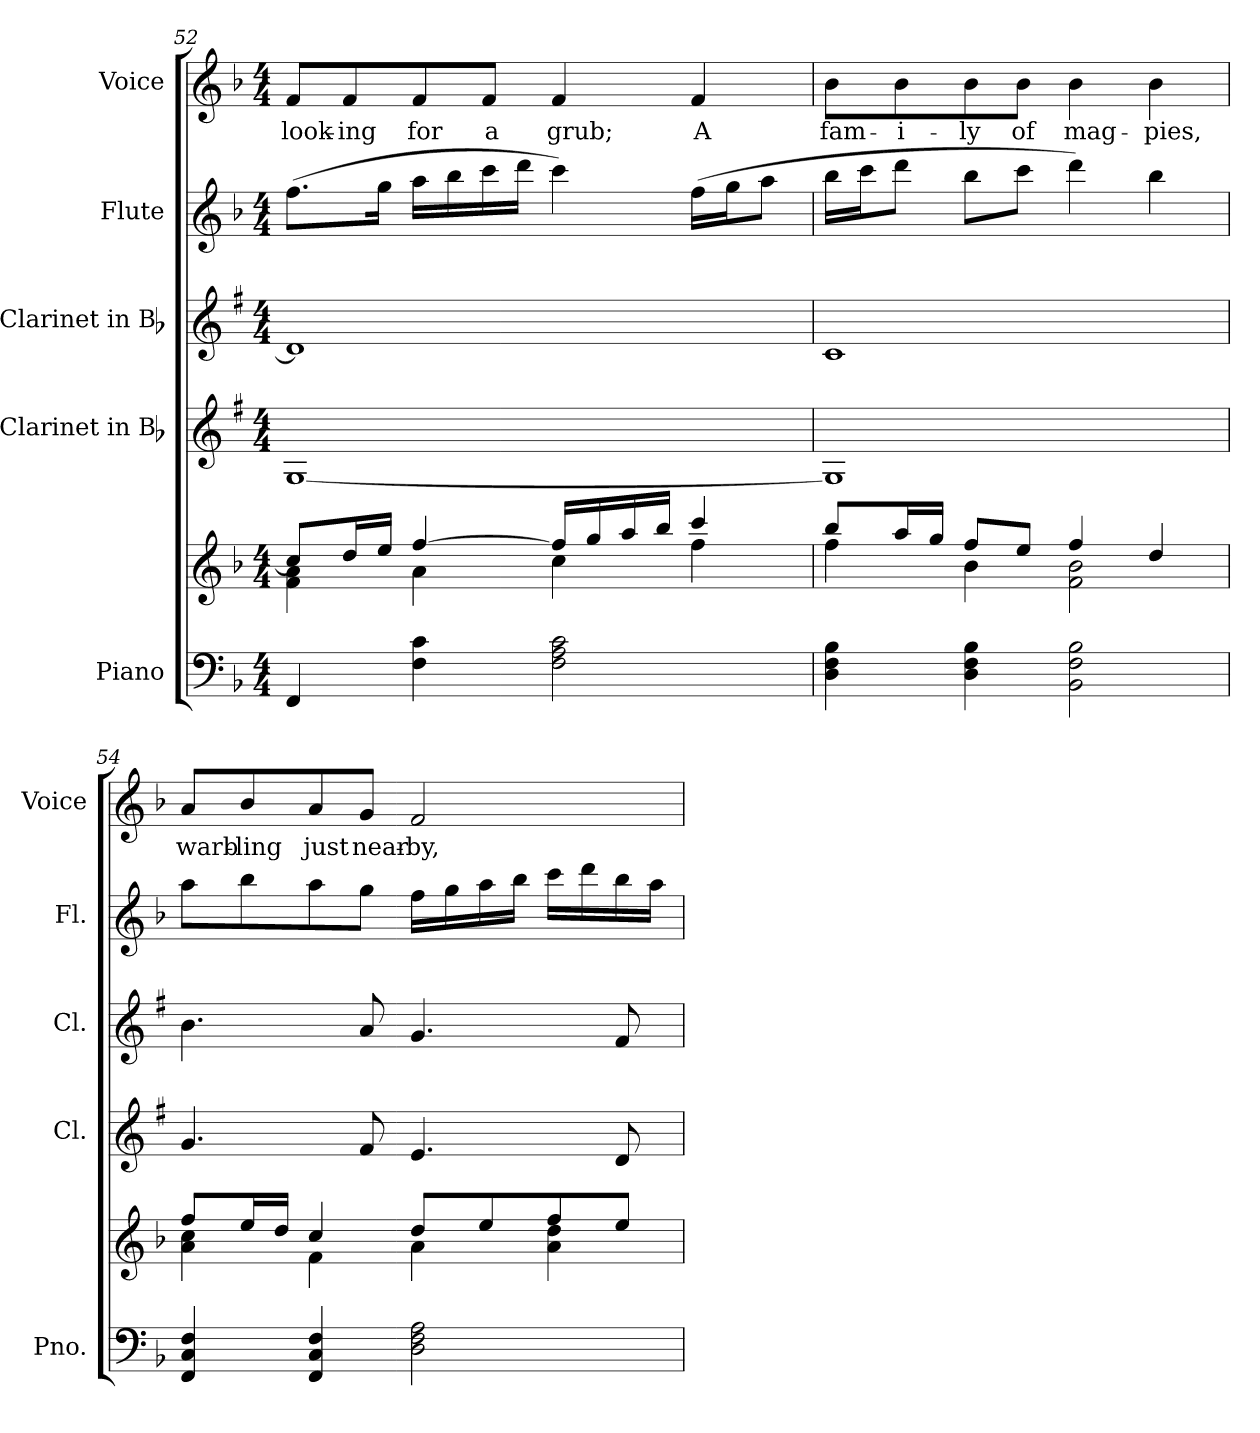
**kern	**kern	**kern	**kern	**kern	**kern	**text
*part5	*part5	*part4	*part3	*part2	*part1	*part1
*staff6	*staff5	*staff4	*staff3	*staff2	*staff1	*staff1
*I"Piano	*	*I"Clarinet in Bb	*I"Clarinet in Bb	*I"Flute	*I"Voice	*
*I'Pno.	*	*I'Cl.	*I'Cl.	*I'Fl.	*I'Voice	*
*clefF4	*clefG2	*clefG2	*clefG2	*clefG2	*clefG2	*
*	*	*ITrd1c2	*ITrd1c2	*	*	*
*k[b-]	*k[b-]	*k[b-]	*k[b-]	*k[b-]	*k[b-]	*
*F:	*F:	*F:	*F:	*F:	*F:	*
*M4/4	*M4/4	*M4/4	*M4/4	*M4/4	*M4/4	*
=52	=52	=52	=52	=52	=52	=52
*	*^	*	*	*	*	*
!	!	!	!	!	!	!	!LO:LY:b:color=#000000
4FFi/	8cci/L]	4fi\ 4ai	[1Fi	1ci]	(8.ffi\L	8fi/L	look-
!	!	!	!	!	!	!	!LO:LY:b:color=#000000
.	16ddi/L	.	.	.	.	8fi/	-ing
.	16eei/JJ	.	.	.	16ggi\Jk	.	.
!	!	!	!	!	!	!	!LO:LY:b:color=#000000
4Fi\ 4ci	[4ffi/	4ai\	.	.	16aai\LL	8fi/	for
.	.	.	.	.	16bb-i\	.	.
!	!	!	!	!	!	!	!LO:LY:b:color=#000000
.	.	.	.	.	16ccci\	8fi/J	a
.	.	.	.	.	16dddi\JJ	.	.
!	!	!	!	!	!	!	!LO:LY:b:color=#000000
2Fi\ 2Ai 2ci	16ffi/LL]	4cci\	.	.	4ccci\)	4fi/	grub;
.	16ggi/	.	.	.	.	.	.
.	16aai/	.	.	.	.	.	.
.	16bb-i/JJ	.	.	.	.	.	.
!	!	!	!	!	!	!	!LO:LY:b:color=#000000
.	4ccci/	4ffi\	.	.	(16ffi\LL	4fi/	A
.	.	.	.	.	16ggi\J	.	.
.	.	.	.	.	8aai\J	.	.
=53	=53	=53	=53	=53	=53	=53	=53
!	!	!	!	!	!	!	!LO:LY:b:color=#000000
4Di\ 4Fi 4B-i	8bb-i/L	4ffi\	1Fi]	1B-i	16bb-i\LL	8b-i\L	fam-
.	.	.	.	.	16ccci\J	.	.
!	!	!	!	!	!	!	!LO:LY:b:color=#000000
.	16aai/L	.	.	.	8dddi\J	8b-i\	-i-
.	16ggi/JJ	.	.	.	.	.	.
!	!	!	!	!	!	!	!LO:LY:b:color=#000000
4Di\ 4Fi 4B-i	8ffi/L	4b-i\	.	.	8bb-i\L	8b-i\	-ly
!	!	!	!	!	!	!	!LO:LY:b:color=#000000
.	8eei/J	.	.	.	8ccci\J	8b-i\J	of
!	!	!	!	!	!	!	!LO:LY:b:color=#000000
2BB-i\ 2Fi 2B-i	4ffi/	2fi\ 2b-i	.	.	4dddi\)	4b-i\	mag-
!	!	!	!	!	!	!	!LO:LY:b:color=#000000
.	4ddi/	.	.	.	4bb-i\	4b-i\	-pies,
=54	=54	=54	=54	=54	=54	=54	=54
!	!	!	!	!	!	!	!LO:LY:b:color=#000000
4FFi/ 4Ci 4Fi	8ffi/L	4ai\ 4cci	4.fi/	4.ai\	8aai\L	8ai/L	warb-
!	!	!	!	!	!	!	!LO:LY:b:color=#000000
.	16eei/L	.	.	.	8bb-i\	8b-i/	-ling
.	16ddi/JJ	.	.	.	.	.	.
!	!	!	!	!	!	!	!LO:LY:b:color=#000000
4FFi/ 4Ci 4Fi	4cci/	4fi\	.	.	8aai\	8ai/	just
!	!	!	!	!	!	!	!LO:LY:b:color=#000000
.	.	.	8ei/	8gi/	8ggi\J	8gi/J	near-
!	!	!	!	!	!	!	!LO:LY:b:color=#000000
2Di\ 2Fi 2Ai	8ddi/L	4ai\	4.di/	4.fi/	16ffi\LL	2fi/	-by,
.	.	.	.	.	16ggi\	.	.
.	8eei/	.	.	.	16aai\	.	.
.	.	.	.	.	16bb-i\JJ	.	.
.	8ffi/	4ai\ 4ddi	.	.	16ccci\LL	.	.
.	.	.	.	.	16dddi\	.	.
.	8eei/J	.	8ci/	8ei/	16bb-i\	.	.
.	.	.	.	.	16aai\JJ	.	.
*	*v	*v	*	*	*	*	*
=	=	=	=	=	=	=
*-	*-	*-	*-	*-	*-	*-
